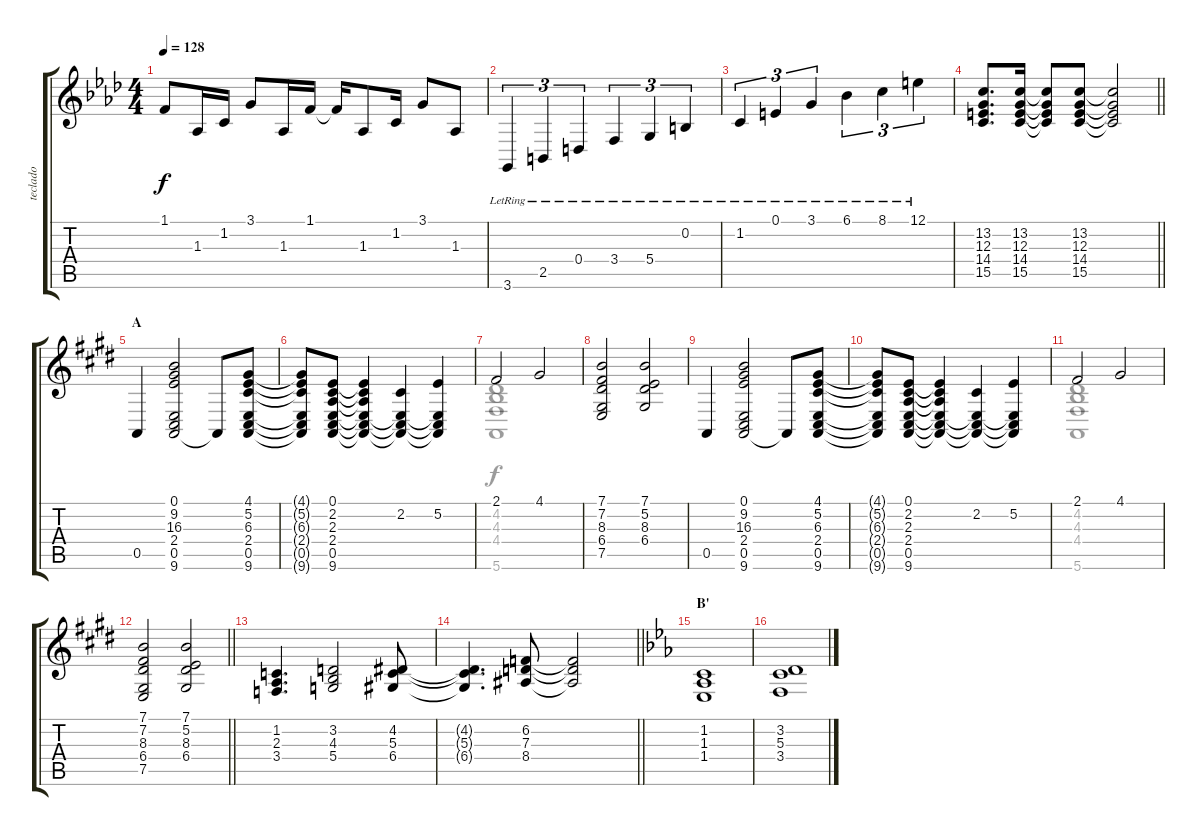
\track ("teclado" "teclado") {instrument pad2warm}
\staff {score tabs}
\tuning (E4 B3 G3 D3 A2 E2) {hide}
\voice
\ts (4 4)
\tempo 128
\clef g2
\ks fminor
1.1.8{dy f} 1.3.16 1.2.16 3.1.8 1.3.16 1.1.16 1.1{t}.16 1.3.8 1.2.16 3.1.8 1.3.8 |
3.6{lr}.4{tu (3 2)} 2.5{lr}.4{tu (3 2)} 0.4{lr}.4{tu (3 2)} 3.4{lr}.4{tu (3 2)} 5.4{lr}.4{tu (3 2)} 0.2{lr}.4{tu (3 2)} |
1.2{lr}.4{tu (3 2)} 0.1{lr}.4{tu (3 2)} 3.1{lr}.4{tu (3 2)} 6.1{lr}.4{tu (3 2)} 8.1{lr}.4{tu (3 2)} 12.1{lr}.4{tu (3 2)} |
\barLineRight lightlight
(13.2 12.3 14.4 15.5).8{d} (13.2 12.3 14.4 15.5).16 (13.2{t} 12.3{t} 14.4{t} 15.5{t}).8 (13.2 12.3 14.4 15.5).8 (13.2{t} 12.3{t} 14.4{t} 15.5{t}).2 |
\section ("" "A")
\ks e
0.5.4 (0.1 9.2 16.3 2.4 0.5 9.6).2 0.5{t}.8 (4.1 5.2 6.3 2.4 0.5 9.6).8 |
(4.1{t} 5.2{t} 6.3{t} 2.4{t} 0.5{t} 9.6{t}).8 (0.1 2.2 2.3 2.4 0.5 9.6).8 (0.1{t} 2.2{t} 2.3{t} 2.4{t} 0.5{t} 9.6{t}).4 (2.2 2.4{t} 0.5{t} 9.6{t}).4 (5.2 2.4{t} 0.5{t} 9.6{t}).4 |
2.1.2 4.1.2 |
(7.1 7.2 8.3 6.4 7.5).2 (7.1 5.2 8.3 6.4).2 |
0.5.4 (0.1 9.2 16.3 2.4 0.5 9.6).2 0.5{t}.8 (4.1 5.2 6.3 2.4 0.5 9.6).8 |
(4.1{t} 5.2{t} 6.3{t} 2.4{t} 0.5{t} 9.6{t}).8 (0.1 2.2 2.3 2.4 0.5 9.6).8 (0.1{t} 2.2{t} 2.3{t} 2.4{t} 0.5{t} 9.6{t}).4 (2.2 2.4{t} 0.5{t} 9.6{t}).4 (5.2 2.4{t} 0.5{t} 9.6{t}).4 |
2.1.2 4.1.2 |
\barLineRight lightlight
(7.1 7.2 8.3 6.4 7.5).2 (7.1 5.2 8.3 6.4).2 |
\section ("" "")
(1.2 2.3 3.4).4{d} (3.2 4.3 5.4).2 (4.2 5.3 6.4).8 |
\barLineRight lightlight
(4.2{t} 5.3{t} 6.4{t}).4{d} (6.2 7.3 8.4).8 (6.2{t} 7.3{t} 8.4{t}).2 |
\section ("" "B'")
\ks eb
(1.2 1.3 1.4).1 |
(3.2 5.3 3.4).1
\voice
\clef g2
\ottava regular
\simile none
\ks fminor
|
|
|
\barLineRight lightlight
|
\ks e
|
|
(4.2 4.3 4.4 5.6).1 |
|
|
|
(4.2 4.3 4.4 5.6).1 |
\barLineRight lightlight
|
|
\barLineRight lightlight
|
\ks eb
|
